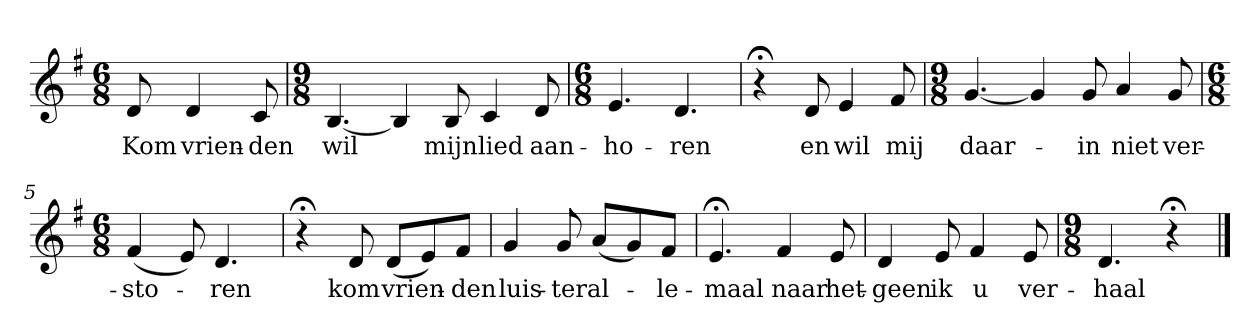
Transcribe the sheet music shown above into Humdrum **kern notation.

**kern	**text
*part1	*part1
*staff1	*staff1
*k[f#]	*
*G:	*
*M6/8	*
*MM120	*
=	=
8d	Kom
4d	vrien-
8c	-den
=1	=1
*M9/8	*
[4.B	wil
4B]	.
8B	mijn
4c	lied
8d	aan-
=2	=2
*M6/8	*
4.e	-ho-
4.d	-ren
=3	=3
4r;<	.
8d	en
4e	wil
8f#	mij
=4	=4
*M9/8	*
[4.g	daar-
4g]	.
8g	-in
4a	niet
8g	ver-
=5	=5
*M6/8	*
(4f#	-sto-
8e)	.
4.d	-ren
=6	=6
4r;<	.
8d	kom
(8dL	vrien-
8e)	.
8f#J	-den
=7	=7
4g	luis-
8g	-ter
(8aL	al-
8g)	.
8f#J	-le-
=8	=8
4.e;<	-maal
4f#	naar
8e	het-
=9	=9
4d	-geen
8e	ik
4f#	u
8e	ver-
=10	=10
*M9/8	*
4.d	-haal
4r;<	.
==	==
*-	*-
